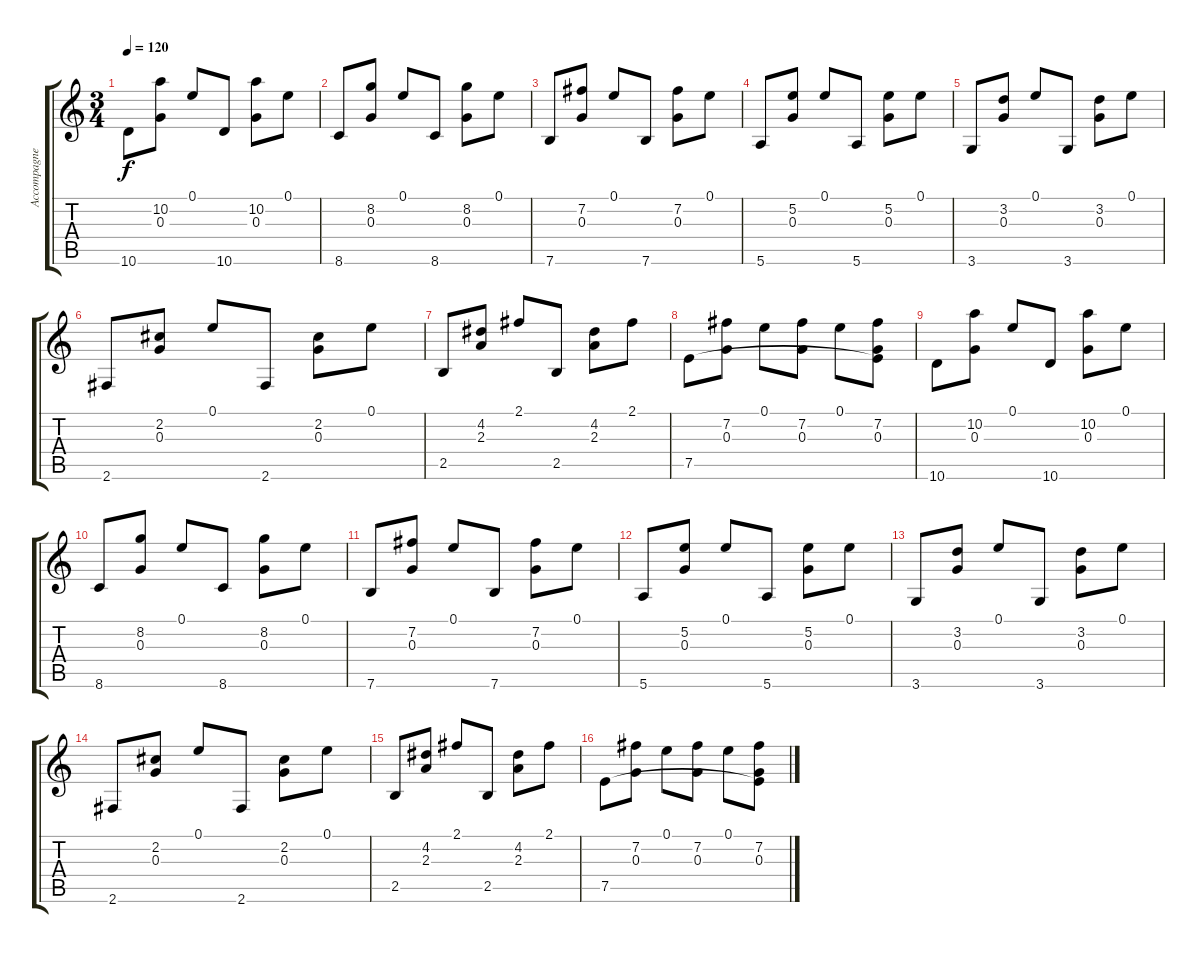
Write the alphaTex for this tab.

\track ("Accompagnement" "Accompagne") {instrument acousticguitarnylon}
\staff {score tabs}
\tuning (E4 B3 G3 D3 A2 E2) {hide}
\ts (3 4)
\tempo 120
\clef g2
\ks c
10.6.8{dy f} (10.2 0.3).8 0.1.8 10.6.8 (10.2 0.3).8 0.1.8 |
8.6.8 (8.2 0.3).8 0.1.8 8.6.8 (8.2 0.3).8 0.1.8 |
7.6.8 (7.2 0.3).8 0.1.8 7.6.8 (7.2 0.3).8 0.1.8 |
5.6.8 (5.2 0.3).8 0.1.8 5.6.8 (5.2 0.3).8 0.1.8 |
3.6.8 (3.2 0.3).8 0.1.8 3.6.8 (3.2 0.3).8 0.1.8 |
2.6.8 (2.2 0.3).8 0.1.8 2.6.8 (2.2 0.3).8 0.1.8 |
2.5.8 (4.2 2.3).8 2.1.8 2.5.8 (4.2 2.3).8 2.1.8 |
7.5.8 (7.2 0.3).8 0.1.8 (7.2 0.3).8 0.1.8 (7.2 0.3 7.5{t}).8 |
10.6.8 (10.2 0.3).8 0.1.8 10.6.8 (10.2 0.3).8 0.1.8 |
8.6.8 (8.2 0.3).8 0.1.8 8.6.8 (8.2 0.3).8 0.1.8 |
7.6.8 (7.2 0.3).8 0.1.8 7.6.8 (7.2 0.3).8 0.1.8 |
5.6.8 (5.2 0.3).8 0.1.8 5.6.8 (5.2 0.3).8 0.1.8 |
3.6.8 (3.2 0.3).8 0.1.8 3.6.8 (3.2 0.3).8 0.1.8 |
2.6.8 (2.2 0.3).8 0.1.8 2.6.8 (2.2 0.3).8 0.1.8 |
2.5.8 (4.2 2.3).8 2.1.8 2.5.8 (4.2 2.3).8 2.1.8 |
7.5.8 (7.2 0.3).8 0.1.8 (7.2 0.3).8 0.1.8 (7.2 0.3 7.5{t}).8
